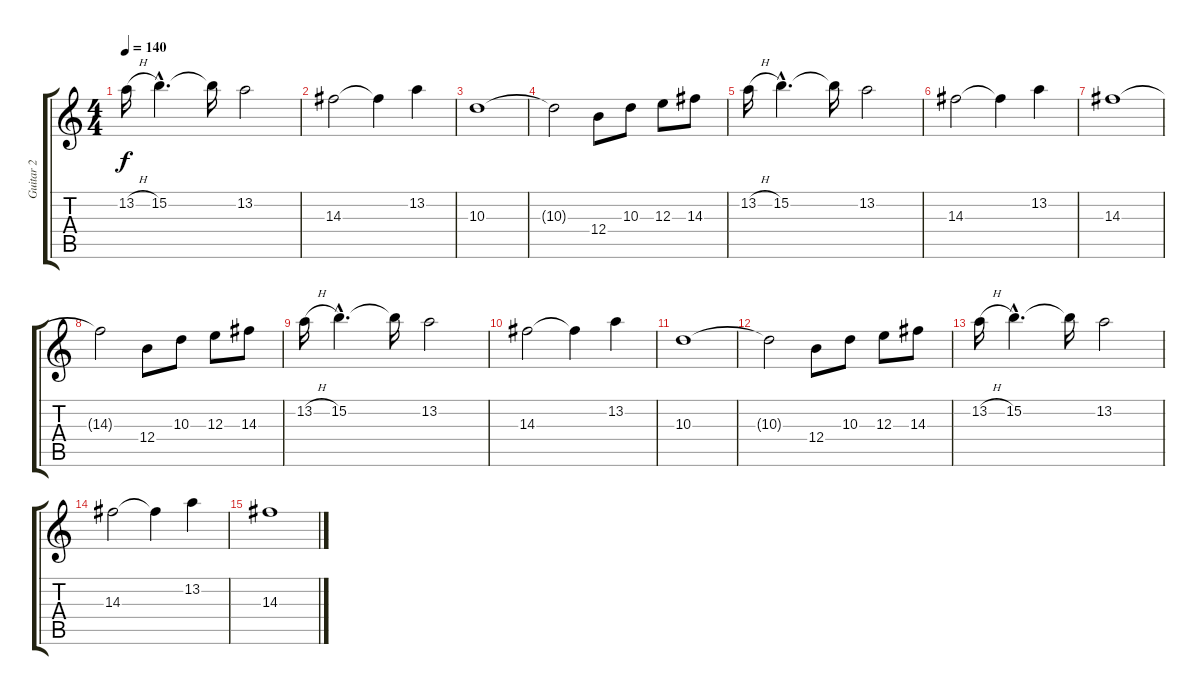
\track ("Guitar 2" "Guitar 2") {instrument acousticguitarsteel}
\staff {score tabs}
\tuning (Db4 Ab3 E3 B2 Gb2 B1) {hide}
\ts (4 4)
\tempo 140
\clef g2
\ks c
13.2{h}.16{dy f} 15.2{hac}.4{d} 15.2{t}.16 13.2.2 |
14.3.2 14.3{t}.4 13.2.4 |
10.3.1 |
10.3{t}.2 12.4.8 10.3.8 12.3.8 14.3.8 |
13.2{h}.16 15.2{hac}.4{d} 15.2{t}.16 13.2.2 |
14.3.2 14.3{t}.4 13.2.4 |
14.3.1 |
14.3{t}.2{volume 6} 12.4.8 10.3.8 12.3.8 14.3.8 |
13.2{h}.16 15.2{hac}.4{d} 15.2{t}.16 13.2.2 |
14.3.2 14.3{t}.4 13.2.4 |
10.3.1 |
10.3{t}.2{volume 0} 12.4.8 10.3.8 12.3.8 14.3.8 |
13.2{h}.16 15.2{hac}.4{d} 15.2{t}.16 13.2.2 |
14.3.2 14.3{t}.4 13.2.4 |
14.3.1
